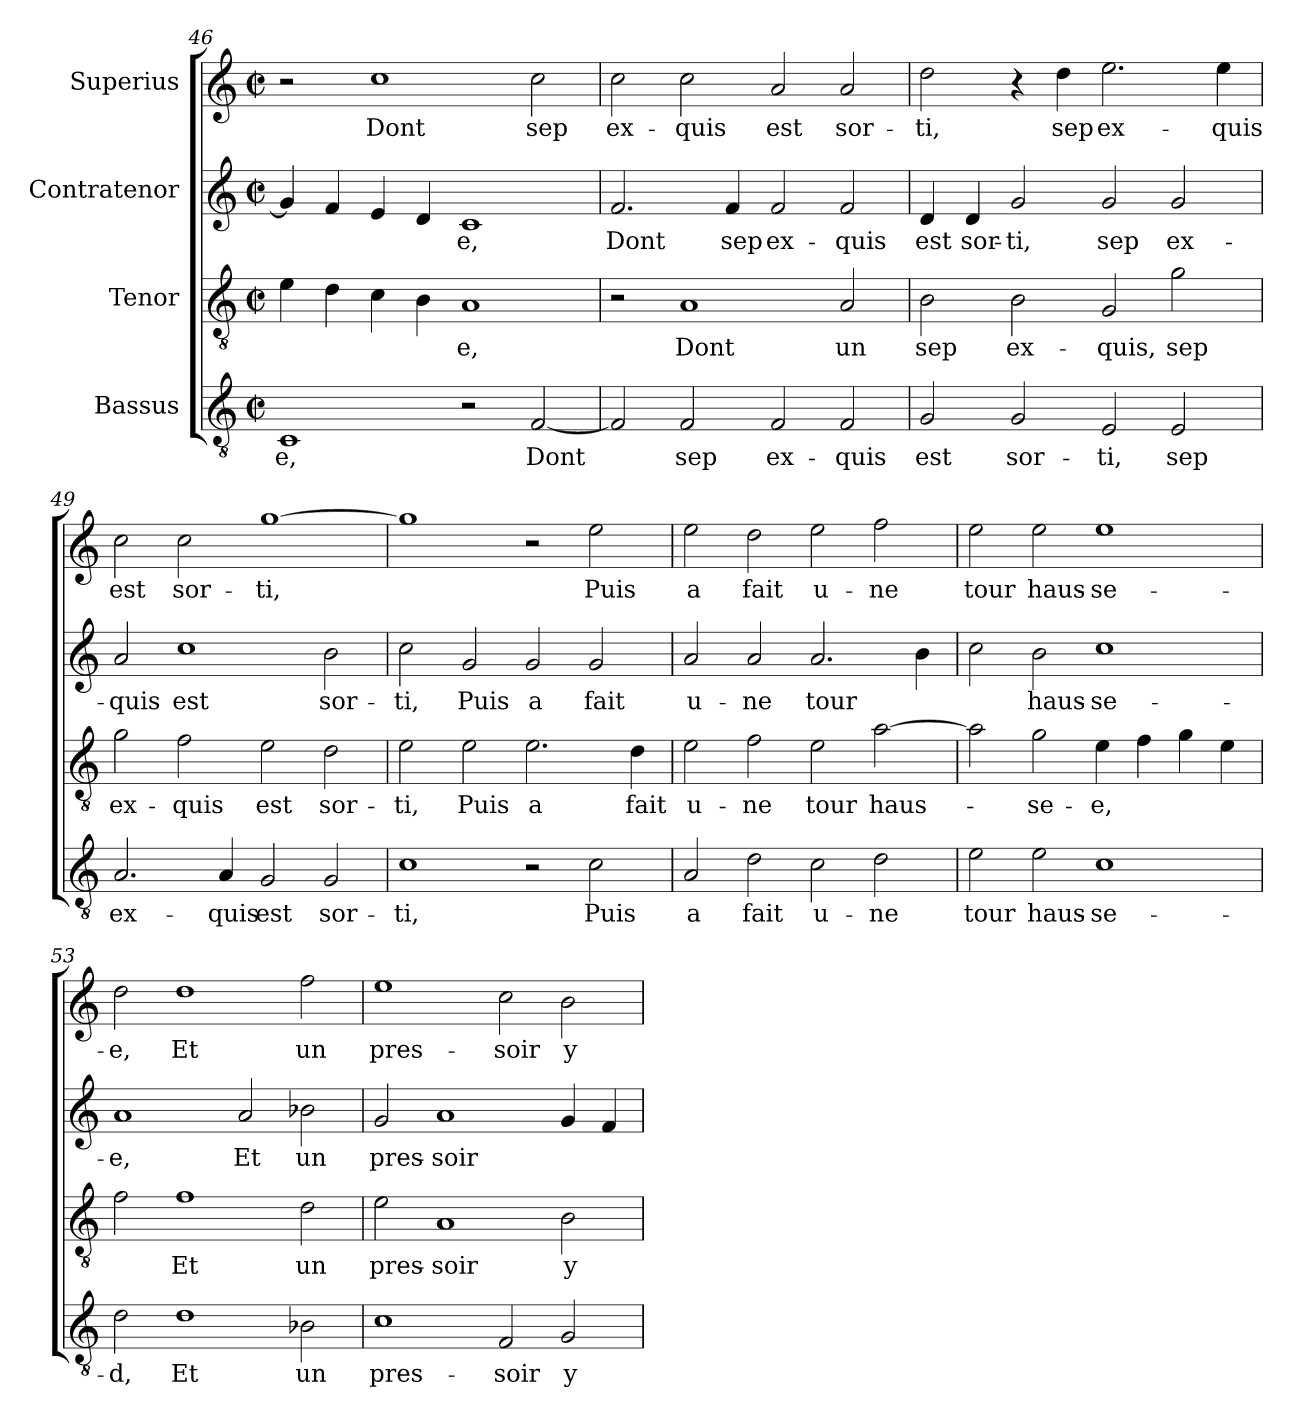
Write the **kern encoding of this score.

**kern	**text	**kern	**text	**kern	**text	**kern	**text
*part4	*part4	*part3	*part3	*part2	*part2	*part1	*part1
*staff4	*staff4	*staff3	*staff3	*staff2	*staff2	*staff1	*staff1
*I"Bassus	*	*I"Tenor	*	*I"Contratenor	*	*I"Superius	*
*clefGv2	*	*clefGv2	*	*clefG2	*	*clefG2	*
*k[]	*	*k[]	*	*k[]	*	*k[]	*
*C:	*	*C:	*	*C:	*	*C:	*
*M2/2	*	*M2/2	*	*M2/2	*	*M2/2	*
*met(c|)	*	*met(c|)	*	*met(c|)	*	*met(c|)	*
=46	=46	=46	=46	=46	=46	=46	=46
1C/	-e,	4e\	.	4g/]	.	2r	.
.	.	4d\	.	4f/	.	.	.
.	.	4c\	.	4e/	.	1cc\	Dont
.	.	4B\	.	4d/	.	.	.
2r	.	1A/	-e,	1c/	-e,	.	.
[2F/	Dont	.	.	.	.	2cc\	sep
=47	=47	=47	=47	=47	=47	=47	=47
2F/]	.	2r	.	2.f/	Dont	2cc\	ex-
2F/	sep	1A/	Dont	.	.	2cc\	-quis
.	.	.	.	4f/	sep	.	.
2F/	ex-	.	.	2f/	ex-	2a/	est
2F/	-quis	2A/	un	2f/	-quis	2a/	sor-
=48	=48	=48	=48	=48	=48	=48	=48
2G/	est	2B\	sep	4d/	est	2dd\	-ti,
.	.	.	.	4d/	sor-	.	.
2G/	sor-	2B\	ex-	2g/	-ti,	4r	.
.	.	.	.	.	.	4dd\	sep
2E/	-ti,	2G/	-quis,	2g/	sep	2.ee\	ex-
2E/	sep	2g\	sep	2g/	ex-	.	.
.	.	.	.	.	.	4ee\	-quis
!!LO:LB:g=z
=49	=49	=49	=49	=49	=49	=49	=49
2.A/	ex-	2g\	ex-	2a/	-quis	2cc\	est
.	.	2f\	-quis	1cc\	est	2cc\	sor-
4A/	-quis	.	.	.	.	.	.
2G/	est	2e\	est	.	.	[1gg\	-ti,
2G/	sor-	2d\	sor-	2b\	sor-	.	.
=50	=50	=50	=50	=50	=50	=50	=50
1c\	-ti,	2e\	-ti,	2cc\	-ti,	1gg\]	.
.	.	2e\	Puis	2g/	Puis	.	.
2r	.	2.e\	a	2g/	a	2r	.
2c\	Puis	.	.	2g/	fait	2ee\	Puis
.	.	4d\	fait	.	.	.	.
=51	=51	=51	=51	=51	=51	=51	=51
2A/	a	2e\	u-	2a/	u-	2ee\	a
2d\	fait	2f\	-ne	2a/	-ne	2dd\	fait
2c\	u-	2e\	tour	2.a/	tour	2ee\	u-
2d\	-ne	[2a\	haus-	.	.	2ff\	-ne
.	.	.	.	4b\	.	.	.
=52	=52	=52	=52	=52	=52	=52	=52
2e\	tour	2a\]	.	2cc\	.	2ee\	tour
2e\	haus-	2g\	-se-	2b\	haus-	2ee\	haus-
1c\	-se-	4e\	-e,	1cc\	-se-	1ee\	-se-
.	.	4f\	.	.	.	.	.
.	.	4g\	.	.	.	.	.
.	.	4e\	.	.	.	.	.
=53	=53	=53	=53	=53	=53	=53	=53
2d\	-d,	2f\	.	1a/	-e,	2dd\	-e,
1d\	Et	1f\	Et	.	.	1dd\	Et
.	.	.	.	2a/	Et	.	.
2B-X\	un	2d\	un	2b-X\	un	2ff\	un
!!LO:LB:g=z
=54	=54	=54	=54	=54	=54	=54	=54
1c\	pres-	2e\	pres-	2g/	pres-	1ee\	pres-
.	.	1A/	-soir	1a/	-soir	.	.
2F/	-soir	.	.	.	.	2cc\	-soir
2G/	y	2B\	y	4g/	.	2b\	y
.	.	.	.	4f/	.	.	.
=	=	=	=	=	=	=	=
*-	*-	*-	*-	*-	*-	*-	*-
